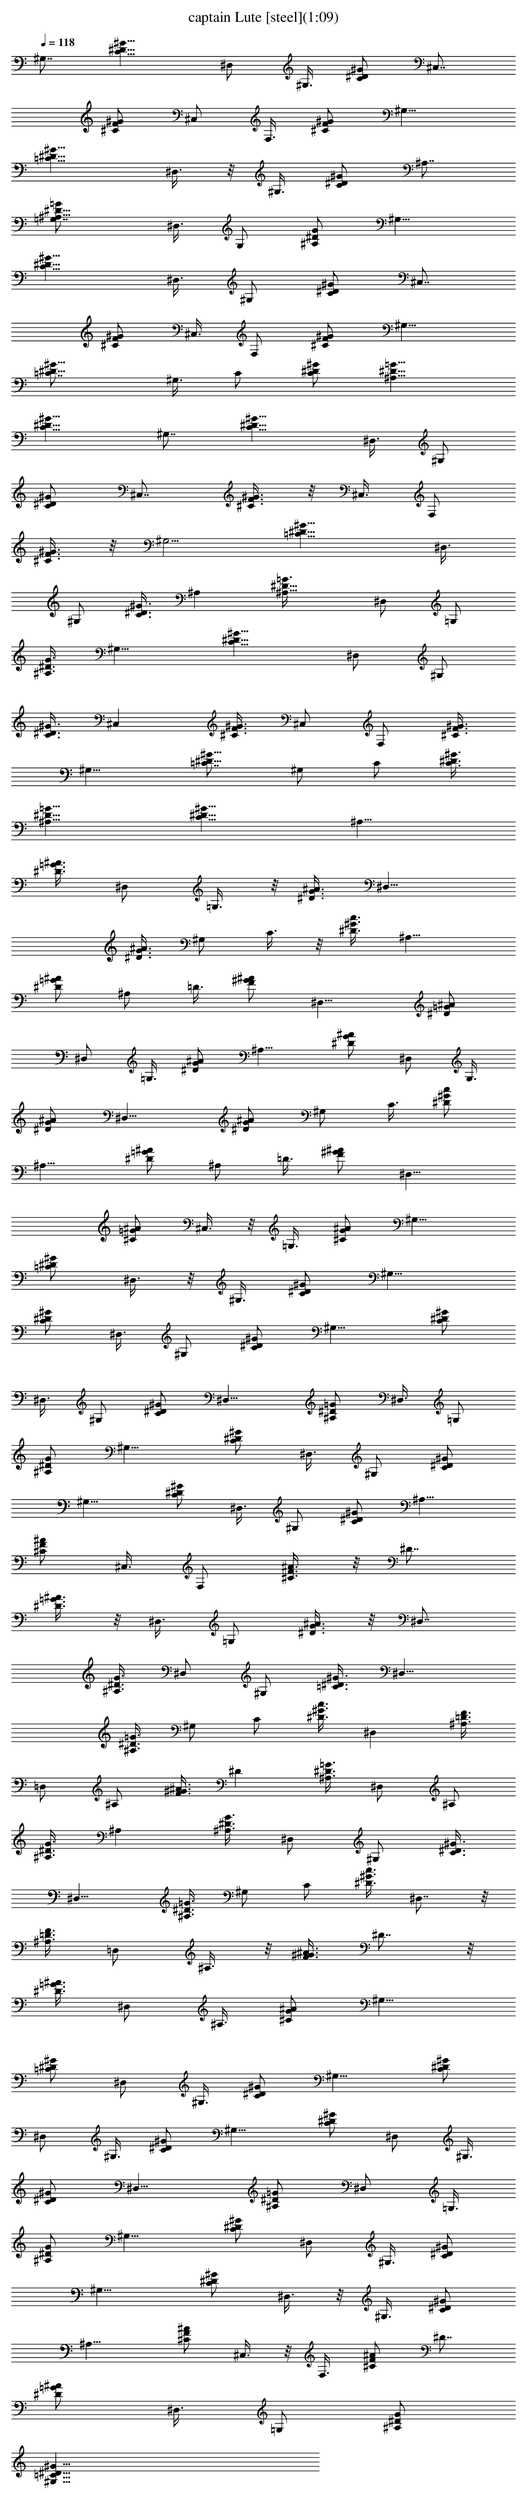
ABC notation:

X:1
T: captain Lute [steel](1:09)
L: 1/4
Q: 118
K: C
^G,7/8 [^D11/8^G11/8C11/8z/2] ^D,/2 ^G,3/8 [^D/2^G/2C/2] ^C,7/8
[^C/2F/2^G/2] ^C,/2 F,3/8 [F/2^G/2^C/2] [^G,11/8z7/8]
[^G11/8=C11/8^D11/8z/2] ^D,3/8 z/8 ^G,3/8 [^D/2^G/2C/2] ^A,7/8
[^A,11/8=G/2=G,7/8^D11/8] ^D,3/8 G,/2 [^D/2^A,/2G/2] [^G,11/8z7/8]
[C11/8^D11/8^G11/8z/2] ^D,3/8 ^G,/2 [^G/2C/2^D/2] ^C,7/8
[^C/2F/2^G/2] ^C,3/8 F,/2 [F/2^C/2^G/2] [^G,11/8z7/8]
[^D11/8=C7/8^G11/8z/2] ^G,3/8 C/2 [^G/2^D/2C/2] [^D11/8^A,11/8=G11/8]
[^D11/8C11/8^G11/8] ^G,7/8 [^D11/8C11/8^G11/8z/2] ^D,3/8 ^G,/2
[^D/2^G/2C/2] ^C,7/8 [F3/8^G3/8^C3/8] z/8 ^C,3/8 F,/2
[F3/8^C3/8^G3/8] z/8 [^G,5/4z7/8] [^D11/8=C11/8^G11/8z/2] ^D,3/8
^G,/2 [^G3/8C3/8^D3/8] ^A, [^A,11/8=G3/8^D11/8] ^D,/2 =G,/2
[G3/8^D3/8^A,3/8] [^G,11/8z] [^D11/8^G11/8C11/8z3/8] ^D,/2 ^G,/2
[^D3/8^G3/8C3/8] ^C, [F3/8^G3/8^C3/8] ^C,/2 F,/2 [F3/8^G3/8^C3/8]
[^G,11/8z] [=C7/8^G11/8^D11/8z3/8] ^G,/2 C/2 [^G3/8^D3/8C3/8]
[^D11/8^A,11/8=G11/8] [C11/8^D11/8^G11/8] [^A,11/8z]
[^A3/8=G3/8^D3/8] ^D,/2 =G,3/8 z/8 [G3/8^D3/8^A3/8] [^D,11/8z]
[G3/8^A3/8^D3/8] ^G,/2 C3/8 z/8 [^D3/8^G3/8c3/8] [^A,11/8z7/8]
[^A/2^D/2=G/2] ^A,/2 =D3/8 [^A/2F/2^G/2] [^D,11/8z7/8] [=G/2^D/2^A/2]
^D,/2 =G,3/8 [G/2^D/2^A/2] [^A,11/8z7/8] [^D/2G/2^A/2] ^D,/2 G,3/8
[^D/2G/2^A/2] [^D,11/8z7/8] [^D/2G/2^A/2] ^G,/2 C3/8 [^G/2c/2^D/2]
[^A,11/8z7/8] [=G/2^D/2^A/2] ^A,/2 =D3/8 [F/2^G/2^A/2] [^D,11/8z7/8]
[=G/2^A/2^C/2] ^C,3/8 z/8 =G,3/8 [^A/2G/2^C/2] [^G,11/8z7/8]
[^D/2=C/2^G/2] ^D,3/8 z/8 ^G,3/8 [^D/2^G/2C/2] [^G,11/8z7/8]
[^D/2C/2^G/2] ^D,3/8 ^G,/2 [^G/2^D/2C/2] [^G,11/8z7/8] [^D/2^G/2C/2]
^D,3/8 ^G,/2 [C/2^D/2^G/2] [^D,11/8z7/8] [^D/2^A,/2=G/2] ^D,3/8 =G,/2
[G/2^A,/2^D/2] [^G,11/8z7/8] [^D/2C/2^G/2] ^D,3/8 ^G,/2 [C/2^D/2^G/2]
[^G,11/8z7/8] [^G/2^D/2C/2] ^D,3/8 ^G,/2 [^G/2C/2^D/2] [^A,11/8z7/8]
[^C/2F/2^A/2] ^C,3/8 F,/2 [F3/8^C3/8^A3/8] z/8 ^D7/8
[^A3/8^D3/8=G3/8] z/8 ^D,3/8 =G,/2 [^D3/8G3/8^A3/8] z/8 ^D,7/8
[^D3/8^A,3/8G3/8] ^D,/2 ^G,/2 [^G3/8^D3/8=C3/8] [^D,11/8z]
[=G3/8^D3/8^A,3/8] ^G,/2 C/2 [^G3/8^D3/8c3/8] ^D, [=D3/8F3/8^A,3/8]
=D,/2 ^A,/2 [F3/8^A3/8^G3/8] ^D [^D3/8^A,3/8=G3/8] ^D,/2 ^A,/2
[^A,3/8^D3/8G3/8] ^A, [^D3/8^A,3/8G3/8] ^D,/2 ^G,/2 [^D3/8C3/8^G3/8]
[^D,11/8z] [^D3/8^A,3/8=G3/8] ^G,/2 C/2 [^G3/8^D3/8c3/8] ^D,7/8 z/8
[=D3/8^A,3/8F3/8] =D,/2 ^A,3/8 z/8 [F3/8^G3/8^A3/8] ^D7/8 z/8
[=G3/8^A3/8^D3/8] ^D,/2 ^A,3/8 [^A/2G/2^C/2] [^G,11/8z7/8]
[=C/2^D/2^G/2] ^D,/2 ^G,3/8 [C/2^D/2^G/2] [^G,11/8z7/8] [C/2^D/2^G/2]
^D,/2 ^G,3/8 [^D/2^G/2C/2] [^G,11/8z7/8] [C/2^D/2^G/2] ^D,/2 ^G,3/8
[C/2^D/2^G/2] [^D,11/8z7/8] [=G/2^A,/2^D/2] ^D,/2 =G,3/8
[G/2^A,/2^D/2] [^G,11/8z7/8] [^D/2C/2^G/2] ^D,/2 ^G,3/8 [C/2^D/2^G/2]
[^G,11/8z7/8] [^G/2^D/2C/2] ^D,3/8 z/8 ^G,3/8 [^D/2^G/2C/2]
[^A,11/8z7/8] [^A/2F/2^C/2] ^C,3/8 z/8 F,3/8 [^C/2F/2^A/2] ^D7/8
[^D/2^A/2=G/2] ^D,3/8 =G,/2 [^D/2G/2^A,/2]
[^G,29/8^D29/8=C29/8^G29/8]
